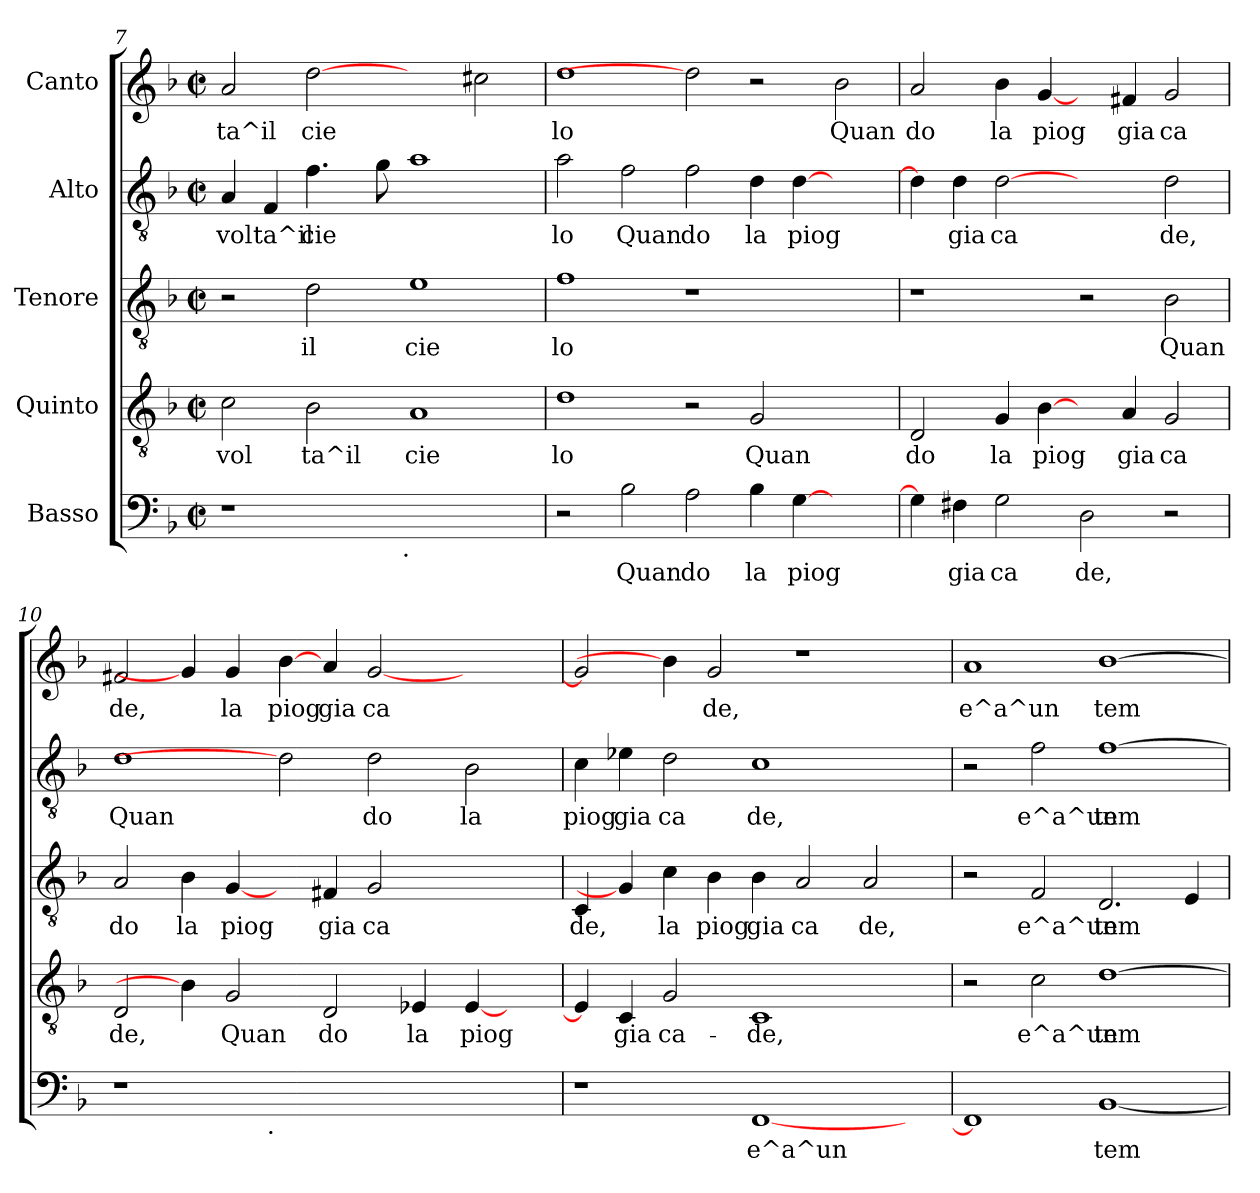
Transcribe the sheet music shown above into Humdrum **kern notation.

**kern	**text	**kern	**text	**kern	**text	**kern	**text	**kern	**text
*part5	*part5	*part4	*part4	*part3	*part3	*part2	*part2	*part1	*part1
*staff5	*staff5	*staff4	*staff4	*staff3	*staff3	*staff2	*staff2	*staff1	*staff1
*I"Basso	*	*I"Quinto	*	*I"Tenore	*	*I"Alto	*	*I"Canto	*
*clefF4	*	*clefGv2	*	*clefGv2	*	*clefGv2	*	*clefG2	*
*k[b-]	*	*k[b-]	*	*k[b-]	*	*k[b-]	*	*k[b-]	*
*F:	*	*F:	*	*F:	*	*F:	*	*F:	*
*M2/2	*	*M2/2	*	*M2/2	*	*M2/2	*	*M2/2	*
*met(c|)	*	*met(c|)	*	*met(c|)	*	*met(c|)	*	*met(c|)	*
=7	=7	=7	=7	=7	=7	=7	=7	=7	=7
!	!	!	!LO:LY:b:cj	!	!	!	!LO:LY:b:cj	!	!LO:LY:b:cj
*^	*	*	*	*	*	*	*	*	*
1r	2ryy	.	2c\	vol	2r	.	4A/	vol	2a/	ta^il
!	!	!	!	!	!	!	!	!LO:LY:b:cj	!	!
.	.	.	.	.	.	.	4F/	ta^il	.	.
!	!	!	!	!LO:LY:b:cj	!	!LO:LY:b:cj	!	!LO:LY:b:cj	!	!LO:LY:b:cj
.	4ryy	.	2B-\	ta^il	2d\	il	4.f\	cie	[2dd	cie
.	8...ryy	.	.	.	.	.	.	.	.	.
!	!	!	!	!	!	!	!	!LO:LY:b:cj	!	!
.	.	.	.	.	.	.	8g\	.	.	.
!	!LO:TX:b:t=.	!	!	!	!	!	!	!	!	!
.	1ryy	.	.	.	.	.	.	.	.	.
!	!	!	!	!LO:LY:b:cj	!	!LO:LY:b:cj	!	!LO:LY:b:cj	!	!
1ryy	.	.	1A	cie	1e	cie	1a	.	2ryy	.
!	!	!	!	!	!	!	!	!	!	!LO:LY:b:cj
.	.	.	.	.	.	.	.	.	2cc#\	.
.	64ryy	.	.	.	.	.	.	.	.	.
=8	=8	=8	=8	=8	=8	=8	=8	=8	=8	=8
!	!	!	!	!LO:LY:b:cj	!	!LO:LY:b:cj	!	!LO:LY:b:cj	!	!LO:LY:b:cj
*v	*v	*	*	*	*	*	*	*	*	*
2r	.	1d	lo	1f	lo	2a\	lo	1dd	lo
!	!LO:LY:b:cj	!	!	!	!	!	!LO:LY:b:cj	!	!
2B-\	Quan	.	.	.	.	2f\	Quan	.	.
!	!LO:LY:b:cj	!	!	!	!	!	!LO:LY:b:cj	!	!
2A\	do	2r	.	1r	.	2f\	do	2dd]	.
!	!LO:LY:b:cj	!	!LO:LY:b:cj	!	!	!	!LO:LY:b:cj	!	!
4B-\	la	2G/	Quan	.	.	4d\	la	2r	.
!	!LO:LY:b:cj	!	!	!	!	!	!LO:LY:b:cj	!	!
[>4G\	piog	.	.	.	.	[>4d\	piog	.	.
!	!	!	!	!	!	!	!	!	!LO:LY:b:cj
2ryy	.	2ryy	.	2ryy	.	2ryy	.	2b-\	Quan
=9	=9	=9	=9	=9	=9	=9	=9	=9	=9
!	!LO:LY:b:cj	!	!LO:LY:b:cj	!	!	!	!LO:LY:b:cj	!	!LO:LY:b:cj
4G\]	.	2D/	do	1r	.	4d\]	.	2a/	do
!	!LO:LY:b:cj	!	!	!	!	!	!LO:LY:b:cj	!	!
4F#X\	gia	.	.	.	.	4d\	gia	.	.
!	!LO:LY:b:cj	!	!LO:LY:b:cj	!	!	!	!LO:LY:b:cj	!	!LO:LY:b:cj
2G\	ca	4G/	la	.	.	[2d	ca	4b-\	la
!	!	!	!LO:LY:b:cj	!	!	!	!	!	!LO:LY:b:cj
.	.	[4B-\	piog	.	.	.	.	[4g/	piog
!	!LO:LY:b:cj	!	!	!	!	!	!	!	!
2D\	de,	4ryy	.	2r	.	2ryy	.	4ryy	.
!	!	!	!LO:LY:b:cj	!	!	!	!	!	!LO:LY:b:cj
.	.	4A/	gia	.	.	.	.	4f#X/	gia
!	!	!	!LO:LY:b:cj	!	!LO:LY:b:cj	!	!LO:LY:b:cj	!	!LO:LY:b:cj
2r	.	2G/	ca	2B-\	Quan	2d\	de,	2g/	ca
=10	=10	=10	=10	=10	=10	=10	=10	=10	=10
!	!	!	!LO:LY:b:cj	!	!LO:LY:b:cj	!	!LO:LY:b:cj	!	!LO:LY:b:cj
*^	*	*	*	*	*	*	*	*	*
1r	2ryy	.	2D/	de,	2A/	do	1d	Quan	2f#X/	de,
!	!	!	!	!	!	!LO:LY:b:cj	!	!	!	!
.	4...ryy	.	4B-\]	.	4B-\	la	.	.	4g/]	.
!	!	!	!	!LO:LY:b:cj	!	!LO:LY:b:cj	!	!	!	!LO:LY:b:cj
.	.	.	2G/	Quan	[4G/	piog	.	.	4g/	la
!	!LO:TX:b:t=.	!	!	!	!	!	!	!	!	!
.	1ryy	.	.	.	.	.	.	.	.	.
!	!	!	!	!	!	!	!	!	!	!LO:LY:b:cj
1.ryy	.	.	.	.	4ryy	.	2d]	.	[4b-\	piog
!	!	!	!	!LO:LY:b:cj	!	!LO:LY:b:cj	!	!	!	!LO:LY:b:cj
.	.	.	2D/	do	4F#X/	gia	.	.	4a/	gia
!	!	!	!	!	!	!LO:LY:b:cj	!	!LO:LY:b:cj	!	!LO:LY:b:cj
.	.	.	.	.	2G/	ca	2d\	do	[<2g/	ca
!	!	!	!	!LO:LY:b:cj	!	!	!	!	!	!
.	.	.	4E-X/	la	.	.	.	.	.	.
.	2ryy	.	.	.	.	.	.	.	.	.
!	!	!	!	!LO:LY:b:cj	!	!	!	!LO:LY:b:cj	!	!
.	.	.	[<4E-/	piog	2ryy	.	2B-\	la	2ryy	.
.	.	.	4ryy	.	.	.	.	.	.	.
.	32ryy	.	.	.	.	.	.	.	.	.
!!LO:PB:g=z
=11	=11	=11	=11	=11	=11	=11	=11	=11	=11	=11
!	!	!	!	!LO:LY:b:cj	!	!LO:LY:b:cj	!	!LO:LY:b:cj	!	!LO:LY:b:cj
*v	*v	*	*	*	*	*	*	*	*	*
1r	.	4E-/]	.	4C/	de,	4c\	piog	2g/]	.
!	!	!	!LO:LY:b:cj	!	!	!	!LO:LY:b:cj	!	!
.	.	4C/	gia	4G/]	.	4e-X\	gia	.	.
!	!	!	!LO:LY:b:cj	!	!LO:LY:b:cj	!	!LO:LY:b:cj	!	!
.	.	2G/	ca-	4c\	la	2d\	ca	4b-\]	.
!	!	!	!	!	!LO:LY:b:cj	!	!	!	!LO:LY:b:cj
.	.	.	.	4B-\	piog	.	.	2g/	de,
!	!LO:LY:b:cj	!	!LO:LY:b:cj	!	!LO:LY:b:cj	!	!LO:LY:b:cj	!	!
[<1FF	e^a^un	1C	-de,	4B-\	gia	1c	de,	.	.
!	!	!	!	!	!LO:LY:b:cj	!	!	!	!
.	.	.	.	2A/	ca	.	.	1r	.
!	!	!	!	!	!LO:LY:b:cj	!	!	!	!
.	.	.	.	2A/	de,	.	.	.	.
4ryy	.	4ryy	.	.	.	4ryy	.	.	.
=12	=12	=12	=12	=12	=12	=12	=12	=12	=12
!	!LO:LY:b:cj	!	!	!	!	!	!	!	!LO:LY:b:cj
1FF]	.	2r	.	2r	.	2r	.	1a	e^a^un
!	!	!	!LO:LY:b:cj	!	!LO:LY:b:cj	!	!LO:LY:b:cj	!	!
.	.	2c\	e^a^un	2F/	e^a^un	2f\	e^a^un	.	.
!	!LO:LY:b:cj	!	!LO:LY:b:cj	!	!LO:LY:b:cj	!	!LO:LY:b:cj	!	!LO:LY:b:cj
[<1BB-	tem	[>1d	tem-	2.D/	tem	[>1f	tem	[>1b-	tem
!	!	!	!	!	!LO:LY:b:cj	!	!	!	!
.	.	.	.	4E/	.	.	.	.	.
=	=	=	=	=	=	=	=	=	=
*-	*-	*-	*-	*-	*-	*-	*-	*-	*-
